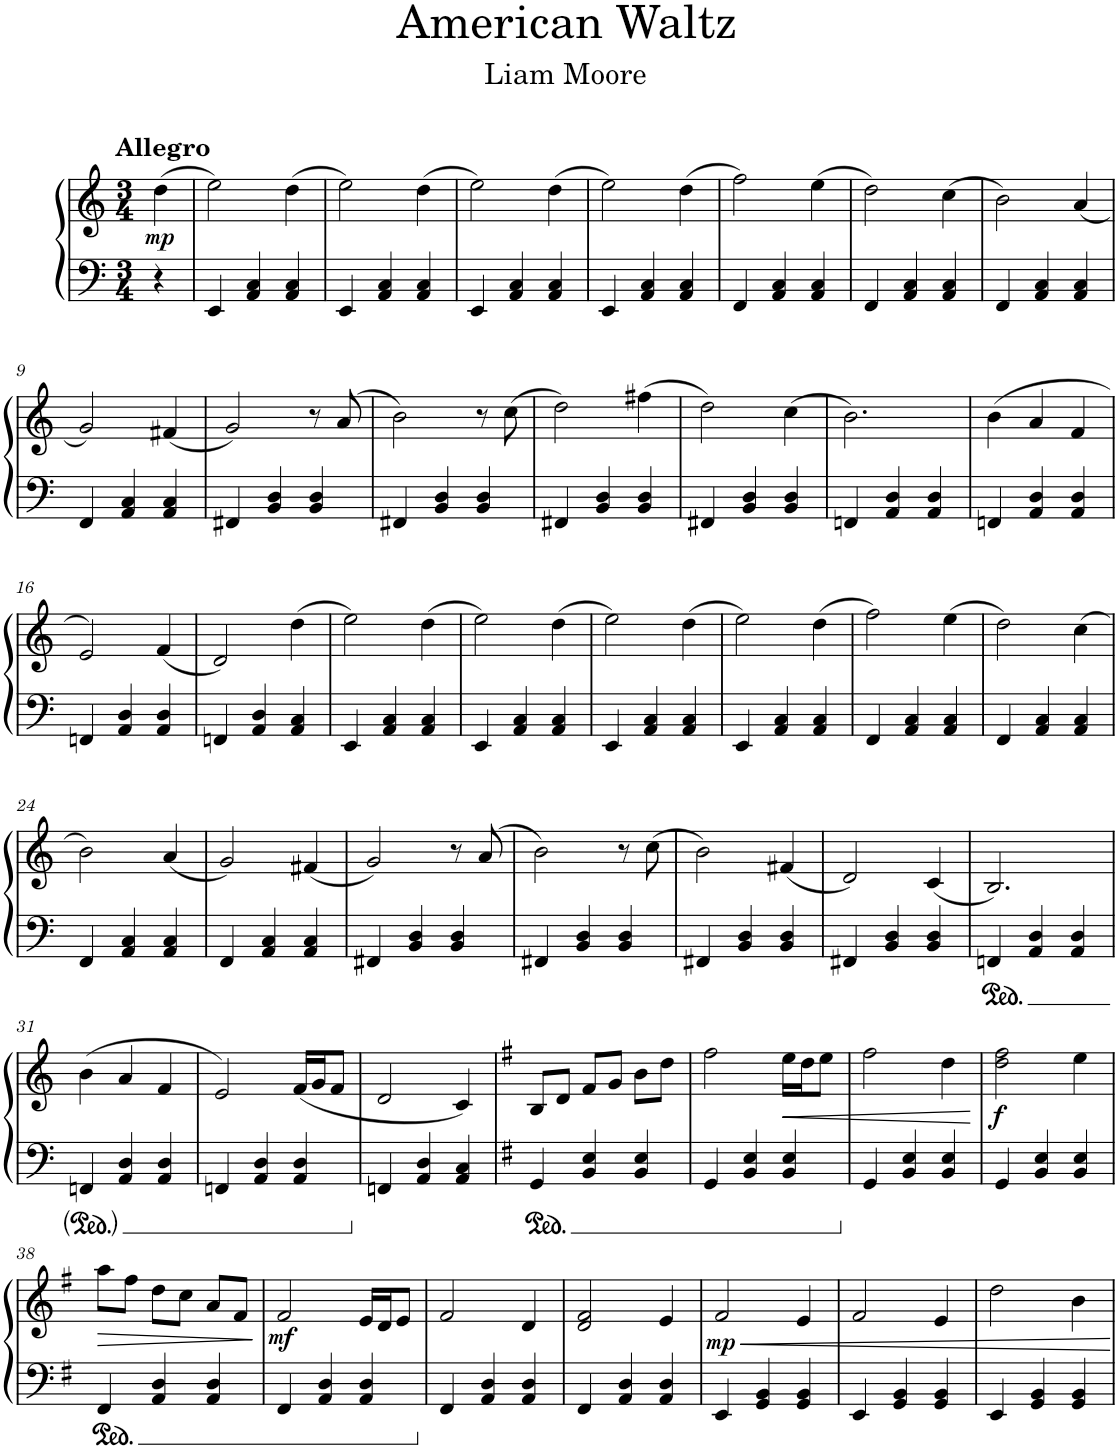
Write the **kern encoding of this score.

**kern	**kern	**dynam
*part1	*part1	*part1
*staff2	*staff1	*staff1/2
*I"Upright Piano	*	*
*I'Pno.	*	*
*clefF4	*clefG2	*
*k[]	*k[]	*
*M3/4	*M3/4	*
=1	=1	=1
!	!LO:TX:a:B:t=Allegro	!
!	!	!LO:DY:b
4r	(4dd\	mp
=2	=2	=2
4EE/	2ee\)	.
4AA/ 4C/	.	.
4AA/ 4C/	(4dd\	.
=3	=3	=3
4EE/	2ee\)	.
4AA/ 4C/	.	.
4AA/ 4C/	(4dd\	.
=4	=4	=4
4EE/	2ee\)	.
4AA/ 4C/	.	.
4AA/ 4C/	(4dd\	.
=5	=5	=5
4EE/	2ee\)	.
4AA/ 4C/	.	.
4AA/ 4C/	(4dd\	.
=6	=6	=6
4FF/	2ff\)	.
4AA/ 4C/	.	.
4AA/ 4C/	(4ee\	.
=7	=7	=7
4FF/	2dd\)	.
4AA/ 4C/	.	.
4AA/ 4C/	(4cc\	.
=8	=8	=8
4FF/	2b\)	.
4AA/ 4C/	.	.
4AA/ 4C/	(4a/	.
!!LO:LB:g=z
=9	=9	=9
4FF/	2g/)	.
4AA/ 4C/	.	.
4AA/ 4C/	(4f#X/	.
=10	=10	=10
4FF#X/	2g/)	.
4BB/ 4D/	.	.
4BB/ 4D/	8r	.
.	(8a/	.
=11	=11	=11
4FF#X/	2b\)	.
4BB/ 4D/	.	.
4BB/ 4D/	8r	.
.	(8cc\	.
=12	=12	=12
4FF#X/	2dd\)	.
4BB/ 4D/	.	.
4BB/ 4D/	(4ff#X\	.
=13	=13	=13
4FF#X/	2dd\)	.
4BB/ 4D/	.	.
4BB/ 4D/	(4cc\	.
=14	=14	=14
4FFn/	2.b\)	.
4AA/ 4D/	.	.
4AA/ 4D/	.	.
=15	=15	=15
4FFn/	(4b\	.
4AA/ 4D/	4a/	.
4AA/ 4D/	4f/	.
!!LO:LB:g=z
=16	=16	=16
4FFn/	2e/)	.
4AA/ 4D/	.	.
4AA/ 4D/	(4f/	.
=17	=17	=17
4FFn/	2d/)	.
4AA/ 4D/	.	.
4AA/ 4C/	(4dd\	.
=18	=18	=18
4EE/	2ee\)	.
4AA/ 4C/	.	.
4AA/ 4C/	(4dd\	.
=19	=19	=19
4EE/	2ee\)	.
4AA/ 4C/	.	.
4AA/ 4C/	(4dd\	.
=20	=20	=20
4EE/	2ee\)	.
4AA/ 4C/	.	.
4AA/ 4C/	(4dd\	.
=21	=21	=21
4EE/	2ee\)	.
4AA/ 4C/	.	.
4AA/ 4C/	(4dd\	.
=22	=22	=22
4FF/	2ff\)	.
4AA/ 4C/	.	.
4AA/ 4C/	(4ee\	.
=23	=23	=23
4FF/	2dd\)	.
4AA/ 4C/	.	.
4AA/ 4C/	(4cc\	.
!!LO:LB:g=z
=24	=24	=24
4FF/	2b\)	.
4AA/ 4C/	.	.
4AA/ 4C/	(4a/	.
=25	=25	=25
4FF/	2g/)	.
4AA/ 4C/	.	.
4AA/ 4C/	(4f#X/	.
=26	=26	=26
4FF#X/	2g/)	.
4BB/ 4D/	.	.
4BB/ 4D/	8r	.
.	(8a/	.
=27	=27	=27
4FF#X/	2b\)	.
4BB/ 4D/	.	.
4BB/ 4D/	8r	.
.	(8cc\	.
=28	=28	=28
4FF#X/	2b\)	.
4BB/ 4D/	.	.
4BB/ 4D/	(4f#X/	.
=29	=29	=29
4FF#X/	2d/)	.
4BB/ 4D/	.	.
4BB/ 4D/	(4c/	.
=30	=30	=30
4FFn/	2.B/)	.
4AA/ 4D/	.	.
4AA/ 4D/	.	.
!!LO:LB:g=z
=31	=31	=31
4FFn/	(4b\	.
4AA/ 4D/	4a/	.
4AA/ 4D/	4f/	.
=32	=32	=32
4FFn/	2e/)	.
4AA/ 4D/	.	.
4AA/ 4D/	(16f/LL	.
.	16g/J	.
.	8f/J	.
=33	=33	=33
4FFn/	2d/	.
4AA/ 4D/	.	.
4AA/ 4C/	4c/)	.
=34	=34	=34
*k[f#]	*k[f#]	*
4GG/	8B/L	.
.	8d/J	.
4BB/ 4E/	8f#/L	.
.	8g/J	.
4BB/ 4E/	8b\L	.
.	8dd\J	.
=35	=35	=35
4GG/	2ff#\	.
4BB/ 4E/	.	.
!	!	!LO:HP:b
4BB/ 4E/	16ee\LL	<
.	16dd\J	.
.	8ee\J	.
=36	=36	=36
4GG/	2ff#\	.
4BB/ 4E/	.	.
4BB/ 4E/	4dd\	.
.	.	[
=37	=37	=37
!	!	!LO:DY:b
4GG/	2dd\ 2ff#\	f
4BB/ 4E/	.	.
4BB/ 4E/	4ee\	.
!!LO:LB:g=z
=38	=38	=38
!	!	!LO:HP:b
4FF#/	8aa\L	>
.	8ff#\J	.
4AA/ 4D/	8dd\L	.
.	8cc\J	.
4AA/ 4D/	8a/L	.
.	8f#/J	.
.	.	]
=39	=39	=39
!	!	!LO:DY:b
4FF#/	2f#/	mf
4AA/ 4D/	.	.
4AA/ 4D/	16e/LL	.
.	16d/J	.
.	8e/J	.
=40	=40	=40
4FF#/	2f#/	.
4AA/ 4D/	.	.
4AA/ 4D/	4d/	.
=41	=41	=41
4FF#/	2d/ 2f#/	.
4AA/ 4D/	.	.
4AA/ 4D/	4e/	.
=42	=42	=42
!	!	!LO:DY:b
4EE/	2f#/	mp
4GG/ 4BB/	.	.
4GG/ 4BB/	4e/	.
=43	=43	=43
4EE/	2f#/	.
4GG/ 4BB/	.	.
4GG/ 4BB/	4e/	.
=44	=44	=44
4EE/	2dd\	.
4GG/ 4BB/	.	.
4GG/ 4BB/	4b\	.
=	=	=
*-	*-	*-
